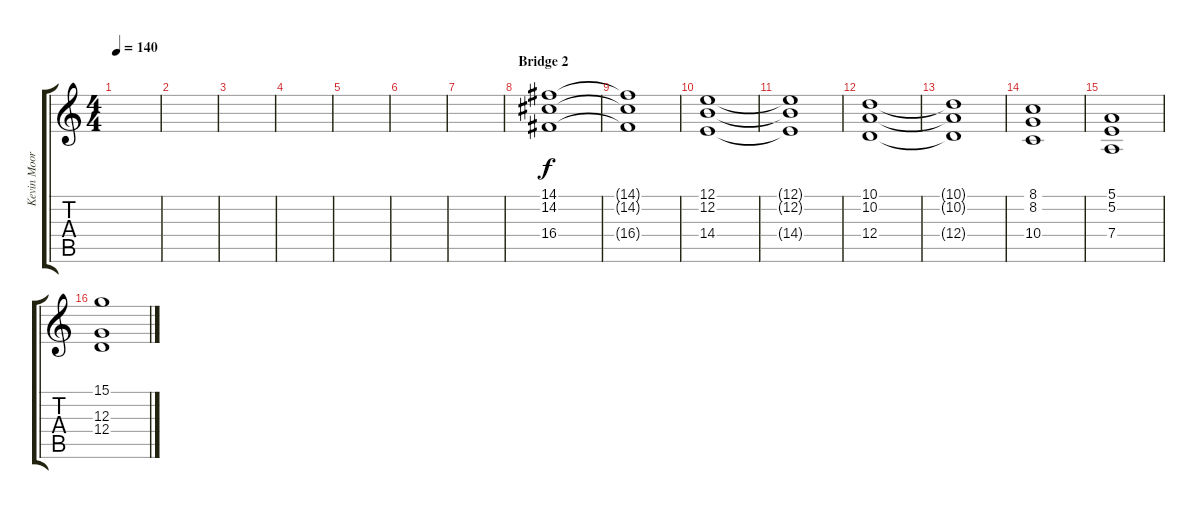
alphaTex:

\track ("Kevin Moore Backround Keyboard" "Kevin Moor") {instrument stringensemble1}
\staff {score tabs}
\tuning (E4 B3 G3 D3 A2 E2) {hide}
\ts (4 4)
\tempo 140
\clef g2
\ks c
|
|
|
|
|
|
|
\section ("" "Bridge 2")
(14.1 14.2 16.4).1{volume 9} |
(14.1{t} 14.2{t} 16.4{t}).1 |
(12.1 12.2 14.4).1 |
(12.1{t} 12.2{t} 14.4{t}).1 |
(10.1 10.2 12.4).1 |
(10.1{t} 10.2{t} 12.4{t}).1 |
(8.1 8.2 10.4).1 |
(5.1 5.2 7.4).1 |
(15.1 12.3 12.4).1
